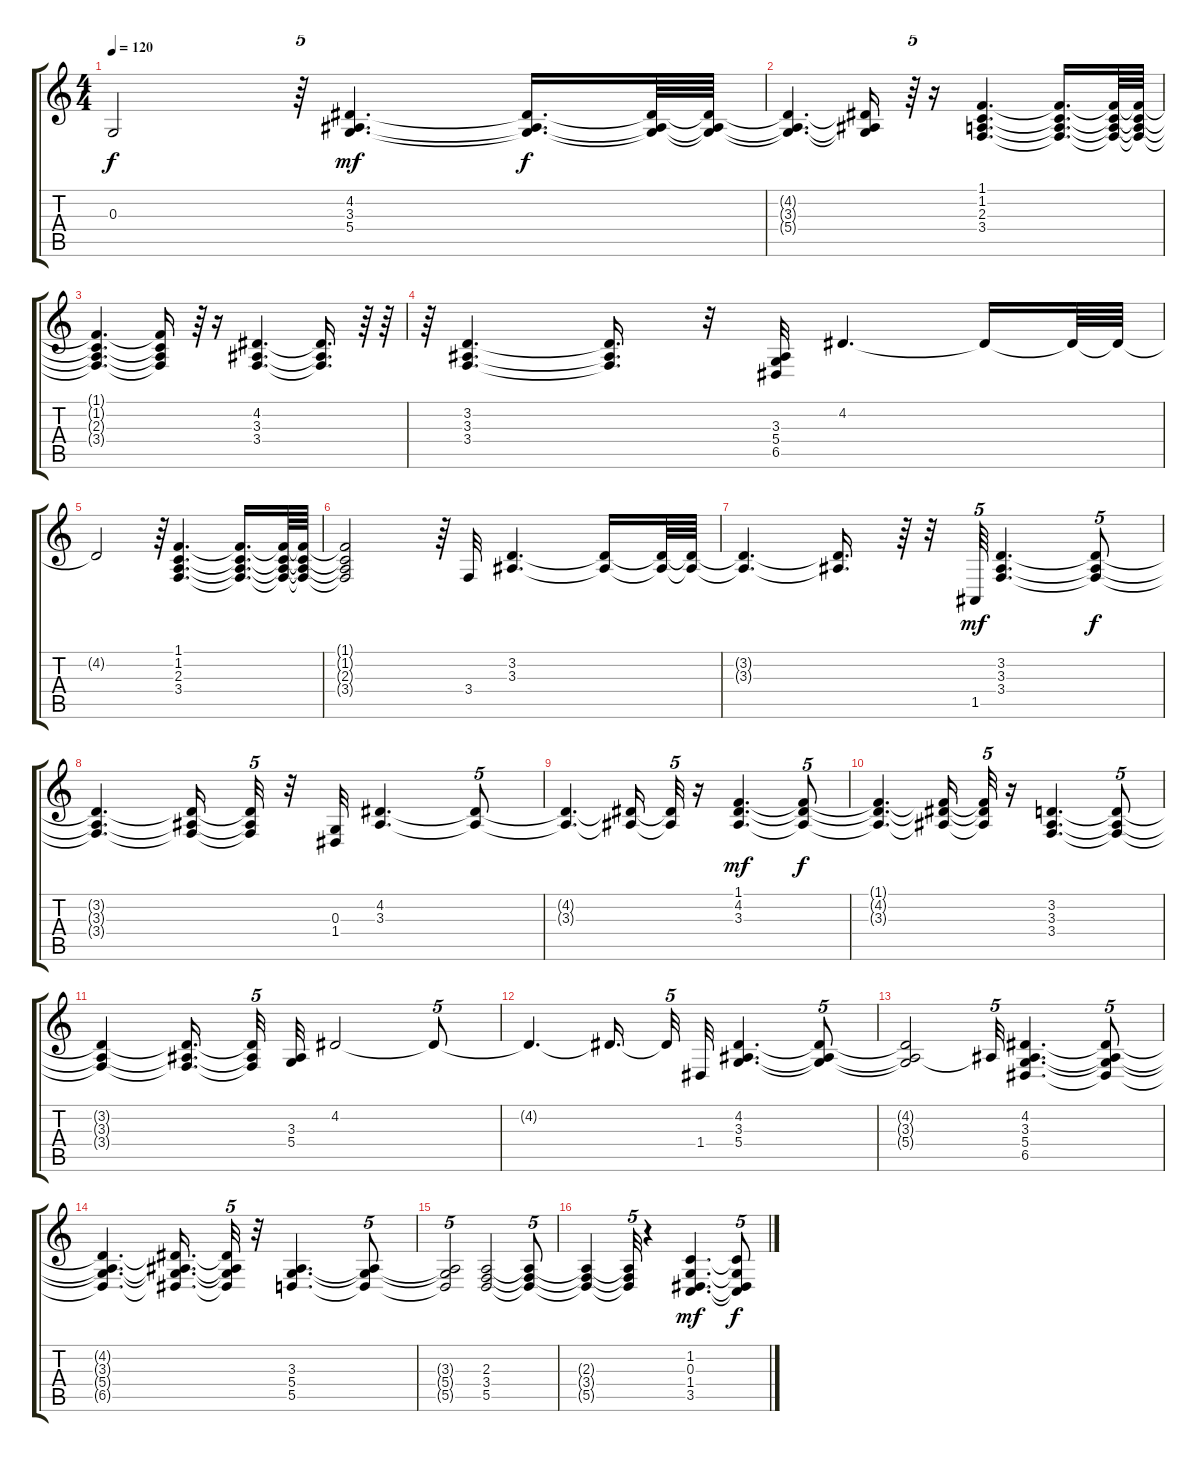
\track "" {instrument electricgrandpiano}
\staff {score tabs}
\tuning (E4 B3 G3 D3 A2 E2) {hide}
\ts (4 4)
\tempo 120
\clef g2
\ks c
0.3{t}.2{dy f} r.64{tu (5 4)} (4.2 3.3 5.4).4{d dy mf} (4.2{t} 3.3{t} 5.4{t}).16{d dy f} (4.2{t} 3.3{t} 5.4{t}).64 (4.2{t} 3.3{t} 5.4{t}).64 |
(4.2{t} 3.3{t} 5.4{t}).4{d} (4.2{t} 3.3{t} 5.4{t}).16 r.64{tu (5 4)} r.16 (1.1 1.2 2.3 3.4).4{d} (1.1{t} 1.2{t} 2.3{t} 3.4{t}).16{d} (1.1{t} 1.2{t} 2.3{t} 3.4{t}).64 (1.1{t} 1.2{t} 2.3{t} 3.4{t}).64 |
(1.1{t} 1.2{t} 2.3{t} 3.4{t}).4{d} (1.1{t} 1.2{t} 2.3{t} 3.4{t}).16 r.64{tu (5 4)} r.16 (4.2 3.3 3.4).4{d} (4.2{t} 3.3{t} 3.4{t}).16{d} r.64 r.64 |
r.64{tu (5 4)} (3.2 3.3 3.4).4{d} (3.2{t} 3.3{t} 3.4{t}).16{d} r.32 (3.3 5.4 6.5).32 4.2.4{d} 4.2{t}.16 4.2{t}.64 4.2{t}.64 |
4.2{t}.2 r.64{tu (5 4)} (1.1 1.2 2.3 3.4).4{d} (1.1{t} 1.2{t} 2.3{t} 3.4{t}).16{d} (1.1{t} 1.2{t} 2.3{t} 3.4{t}).64 (1.1{t} 1.2{t} 2.3{t} 3.4{t}).64 |
(1.1{t} 1.2{t} 2.3{t} 3.4{t}).2 r.64{tu (5 4)} 3.4.32 (3.2 3.3).4{d} (3.2{t} 3.3{t}).16 (3.2{t} 3.3{t}).64 (3.2{t} 3.3{t}).64 |
(3.2{t} 3.3{t}).4{d} (3.2{t} 3.3{t}).16{d} r.64{tu (5 4)} r.32 1.5.64{tu (5 4) dy mf} (3.2 3.3 3.4).4{d} (3.2{t} 3.3{t} 3.4{t}).8{tu (5 4) dy f} |
(3.2{t} 3.3{t} 3.4{t}).4{d} (3.2{t} 3.3{t} 3.4{t}).16 (3.2{t} 3.3{t} 3.4{t}).32{tu (5 4)} r.32 (0.3 1.4).32 (4.2 3.3).4{d} (4.2{t} 3.3{t}).8{tu (5 4)} |
(4.2{t} 3.3{t}).4{d} (4.2{t} 3.3{t}).16 (4.2{t} 3.3{t}).32{tu (5 4)} r.16 (1.1 4.2 3.3).4{d dy mf} (1.1{t} 4.2{t} 3.3{t}).8{tu (5 4) dy f} |
(1.1{t} 4.2{t} 3.3{t}).4{d} (1.1{t} 4.2{t} 3.3{t}).16 (1.1{t} 4.2{t} 3.3{t}).32{tu (5 4)} r.16 (3.2 3.3 3.4).4{d} (3.2{t} 3.3{t} 3.4{t}).8{tu (5 4)} |
(3.2{t} 3.3{t} 3.4{t}).4 (3.2{t} 3.3{t} 3.4{t}).16{d beam splitsecondary} (3.2{t} 3.3{t} 3.4{t}).32{tu (5 4)} (3.3 5.4).32 4.2.2 4.2{t}.8{tu (5 4)} |
4.2{t}.4{d} 4.2{t}.16{d beam splitsecondary} 4.2{t}.32{tu (5 4)} 1.4.32 (4.2 3.3 5.4).4{d} (4.2{t} 3.3{t} 5.4{t}).8{tu (5 4)} |
(4.2{t} 3.3{t} 5.4{t}).2 3.3{t}.32{tu (5 4)} (4.2 3.3 5.4 6.5).4{d} (4.2{t} 3.3{t} 5.4{t} 6.5{t}).8{tu (5 4)} |
(4.2{t} 3.3{t} 5.4{t} 6.5{t}).4{d} (4.2{t} 3.3{t} 5.4{t} 6.5{t}).16{d} (4.2{t} 3.3{t} 5.4{t} 6.5{t}).32{tu (5 4)} r.32 (3.3 5.4 5.5).4{d} (3.3{t} 5.4{t} 5.5{t}).8{tu (5 4)} |
(3.3{t} 5.4{t} 5.5{t}).2{tu (5 4)} (2.3 3.4 5.5).2 (2.3{t} 3.4{t} 5.5{t}).8{tu (5 4)} |
(2.3{t} 3.4{t} 5.5{t}).4 (2.3{t} 3.4{t} 5.5{t}).32{tu (5 4)} r.4 (1.2 0.3 1.4 3.5).4{d dy mf} (1.2{t} 0.3{t} 1.4{t} 3.5{t}).8{tu (5 4) dy f}
